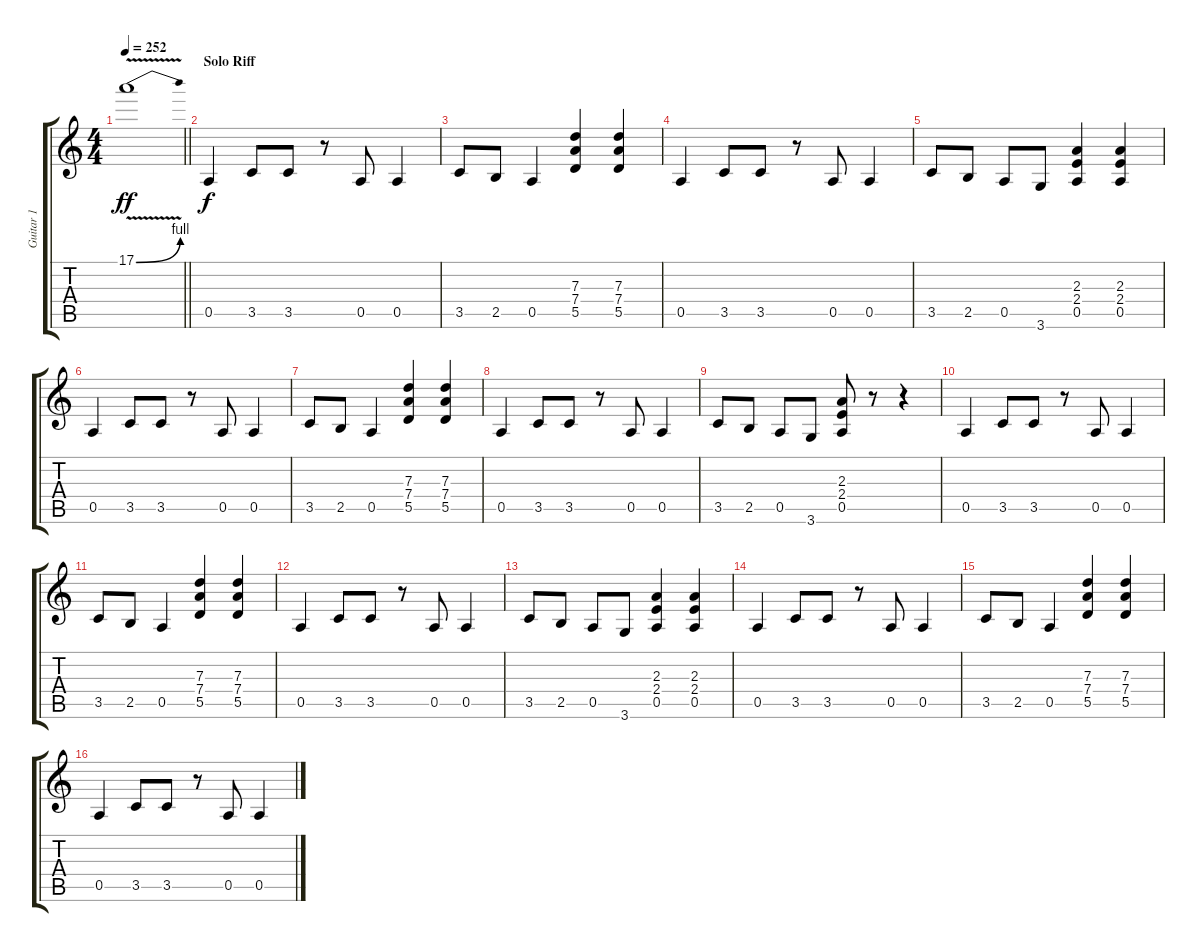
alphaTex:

\track ("Guitar 1" "Guitar 1") {instrument distortionguitar}
\staff {score tabs}
\tuning (E4 B3 G3 D3 A2 E2) {hide}
\ts (4 4)
\tempo 252
\clef g2
\barLineRight lightlight
\ks c
17.1{be (bend 0 0 60 4) v}.1{dy ff} |
\section ("" "Solo Riff")
0.5.4{dy f} 3.5.8 3.5.8 r.8 0.5.8 0.5.4 |
3.5.8 2.5.8 0.5.4 (7.3 7.4 5.5).4 (7.3 7.4 5.5).4 |
0.5.4 3.5.8 3.5.8 r.8 0.5.8 0.5.4 |
3.5.8 2.5.8 0.5.8 3.6.8 (2.3 2.4 0.5).4 (2.3 2.4 0.5).4 |
0.5.4 3.5.8 3.5.8 r.8 0.5.8 0.5.4 |
3.5.8 2.5.8 0.5.4 (7.3 7.4 5.5).4 (7.3 7.4 5.5).4 |
0.5.4 3.5.8 3.5.8 r.8 0.5.8 0.5.4 |
3.5.8 2.5.8 0.5.8 3.6.8 (2.3 2.4 0.5).8 r.8 r.4 |
0.5.4 3.5.8 3.5.8 r.8 0.5.8 0.5.4 |
3.5.8 2.5.8 0.5.4 (7.3 7.4 5.5).4 (7.3 7.4 5.5).4 |
0.5.4 3.5.8 3.5.8 r.8 0.5.8 0.5.4 |
3.5.8 2.5.8 0.5.8 3.6.8 (2.3 2.4 0.5).4 (2.3 2.4 0.5).4 |
0.5.4 3.5.8 3.5.8 r.8 0.5.8 0.5.4 |
3.5.8 2.5.8 0.5.4 (7.3 7.4 5.5).4 (7.3 7.4 5.5).4 |
0.5.4 3.5.8 3.5.8 r.8 0.5.8 0.5.4
